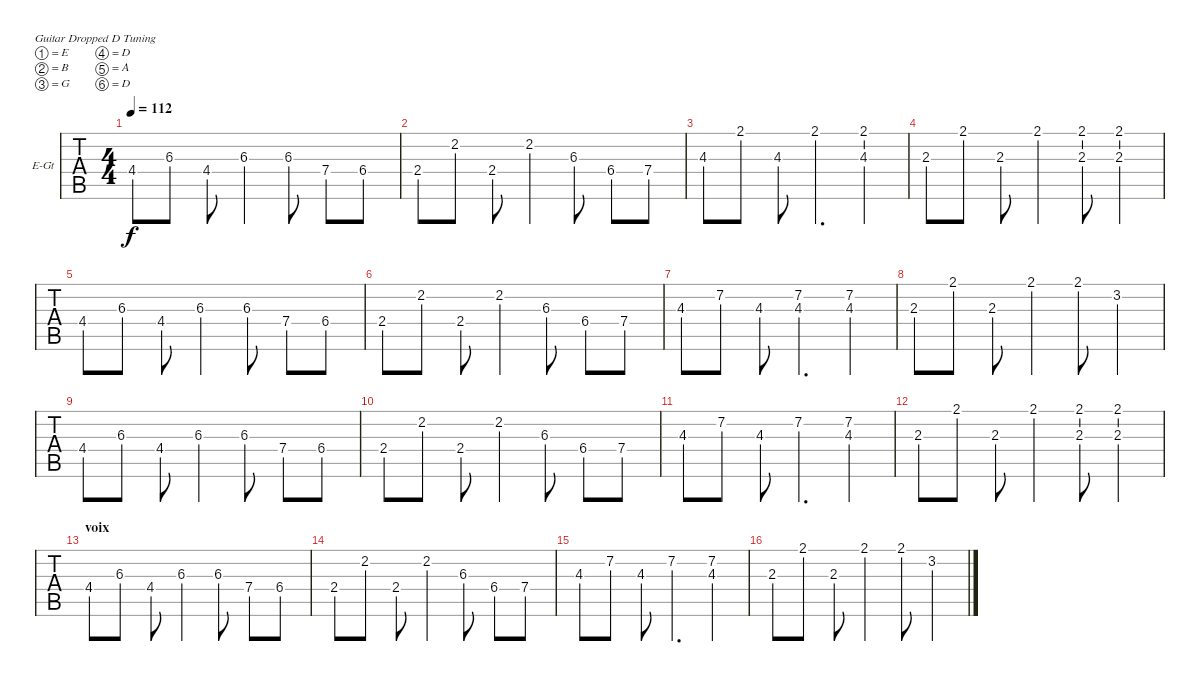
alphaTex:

\defaultSystemsLayout 4
\bracketExtendMode groupsimilarinstruments
\firstSystemTrackNameOrientation horizontal
\otherSystemsTrackNameOrientation horizontal
\track ("melody gtr" "E-Gt") {instrument electricguitarclean}
\staff {tabs}
\tuning (E4 B3 G3 D3 A2 D2)
\ts (4 4)
\tempo 112
\clef g2
\scale
0.25
\ks c
4.4.8{dy f} 6.3.8 4.4.8 6.3.4 6.3.8 7.4.8 6.4.8 |
\scale
0.25 2.4.8 2.2.8 2.4.8 2.2.4 6.3.8 6.4.8 7.4.8 |
\scale
0.25 4.3.8 2.1.8 4.3.8 2.1.4{d} (4.3 2.1).4 |
\scale
0.25 2.3.8 2.1.8 2.3.8 2.1.4 (2.1 2.3).8 (2.1 2.3).4 |
\scale
0.25 4.4.8 6.3.8 4.4.8 6.3.4 6.3.8 7.4.8 6.4.8 |
\scale
0.25 2.4.8 2.2.8 2.4.8 2.2.4 6.3.8 6.4.8 7.4.8 |
\scale
0.25 4.3.8 7.2.8 4.3.8 (7.2 4.3).4{d} (4.3 7.2).4 |
\scale
0.25 2.3.8 2.1.8 2.3.8 2.1.4 2.1.8 3.2.4 |
\scale
0.25 4.4.8 6.3.8 4.4.8 6.3.4 6.3.8 7.4.8 6.4.8 |
\scale
0.25 2.4.8 2.2.8 2.4.8 2.2.4 6.3.8 6.4.8 7.4.8 |
\scale
0.25 4.3.8 7.2.8 4.3.8 7.2.4{d} (4.3 7.2).4 |
\scale
0.25 2.3.8 2.1.8 2.3.8 2.1.4 (2.1 2.3).8 (2.1 2.3).4 |
\section ("" "voix")
\scale
0.25 4.4.8 6.3.8 4.4.8 6.3.4 6.3.8 7.4.8 6.4.8 |
\scale
0.25 2.4.8 2.2.8 2.4.8 2.2.4 6.3.8 6.4.8 7.4.8 |
\scale
0.25 4.3.8 7.2.8 4.3.8 7.2.4{d} (4.3 7.2).4 |
\scale
0.25 2.3.8 2.1.8 2.3.8 2.1.4 2.1.8 3.2.4
